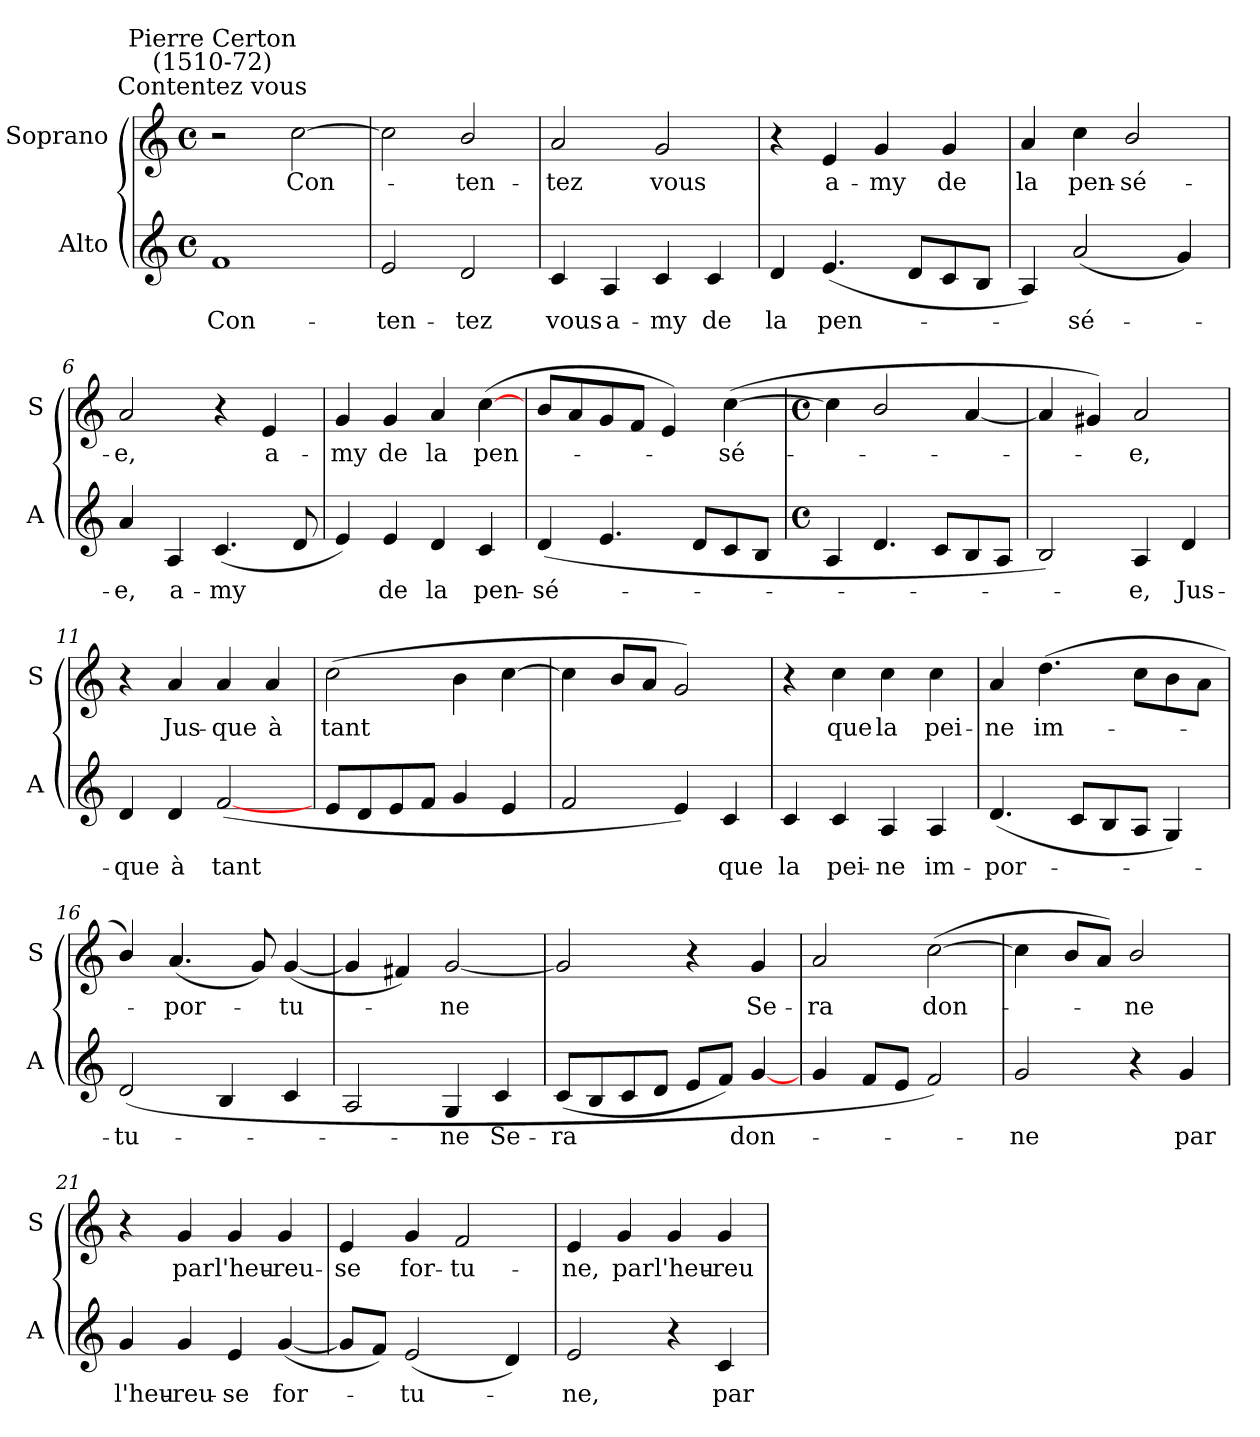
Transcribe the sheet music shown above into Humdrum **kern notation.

**kern	**text	**kern	**text
*part2	*part2	*part1	*part1
*staff2	*staff2	*staff1	*staff1
*I"Alto	*	*I"Soprano	*
*I'A	*	*I'S	*
*clefG2	*	*clefG2	*
*k[]	*	*k[]	*
*C:	*	*C:	*
*M4/4	*	*M4/4	*
*met(c)	*	*met(c)	*
=1	=1	=1	=1
!	!	!LO:TX:a:cj:t=Contentez vous	!
!	!	!LO:TX:a:cj:t=Pierre Certon\n(1510-72)	!
!	!LO:LY:b	!	!
1f	Con-	2r	.
!	!	!	!LO:LY:b
.	.	[2cc	Con-
=2	=2	=2	=2
!	!LO:LY:b	!	!
2e	-ten-	2cc]	.
!	!LO:LY:b	!	!LO:LY:b
2d	-tez	2b/	-ten-
=3	=3	=3	=3
!	!LO:LY:b	!	!LO:LY:b
4c	vous	2a	-tez
!	!LO:LY:b	!	!
4A	a-	.	.
!	!LO:LY:b	!	!LO:LY:b
4c	-my	2g	vous
!	!LO:LY:b	!	!
4c	de	.	.
=4	=4	=4	=4
!	!LO:LY:b	!	!
4d	la	4r	.
!	!LO:LY:b	!	!LO:LY:b
(<4.e	pen-	4e	a-
!	!	!	!LO:LY:b
.	.	4g	-my
8dL	.	.	.
!	!	!	!LO:LY:b
8c	.	4g	de
8BJ	.	.	.
=5	=5	=5	=5
!	!	!	!LO:LY:b
4A)	.	4a	la
!	!LO:LY:b	!	!LO:LY:b
(<2a	sé-	4cc	pen-
!	!	!	!LO:LY:b
.	.	2b/	-sé-
4g)	.	.	.
=6	=6	=6	=6
!	!LO:LY:b	!	!LO:LY:b
4a	e,	2a	-e,
!	!LO:LY:b	!	!
4A	a-	.	.
!	!LO:LY:b	!	!
(<4.c	-my	4r	.
!	!	!	!LO:LY:b
.	.	4e	a-
8d	.	.	.
=7	=7	=7	=7
!	!	!	!LO:LY:b
4e)	.	4g	-my
!	!LO:LY:b	!	!LO:LY:b
4e	de	4g	de
!	!LO:LY:b	!	!LO:LY:b
4d	la	4a	la
!	!LO:LY:b	!	!LO:LY:b
4c	pen-	(<[4cc\	pen-
=8	=8	=8	=8
!	!LO:LY:b	!	!
(<4d	-sé-	8bL	.
.	.	8a	.
4.e	.	8g	.
.	.	8fJ	.
.	.	4e)	.
8dL	.	.	.
!	!	!	!LO:LY:b
8c	.	(<[4cc\	sé-
8BJ	.	.	.
!!LO:LB:g=z
=9	=9	=9	=9
*M4/4	*	*M4/4	*
*met(c)	*	*met(c)	*
4A	.	4cc\]	.
4.d	.	2b/	.
8cL	.	.	.
8B	.	[4a	.
8AJ	.	.	.
=10	=10	=10	=10
2B)	.	4a]	.
.	.	4g#X)	.
!	!LO:LY:b	!	!LO:LY:b
4A	e,	2a	e,
!	!LO:LY:b	!	!
4d	Jus-	.	.
=11	=11	=11	=11
!	!LO:LY:b	!	!
4d	-que	4r	.
!	!LO:LY:b	!	!LO:LY:b
4d	à	4a	Jus-
!	!LO:LY:b	!	!LO:LY:b
(<[2f	tant	4a	-que
!	!	!	!LO:LY:b
.	.	4a	à
=12	=12	=12	=12
!	!	!	!LO:LY:b
8eL	.	(<2cc	tant
8d	.	.	.
8e	.	.	.
8fJ	.	.	.
4g	.	4b	.
4e	.	[4cc	.
=13	=13	=13	=13
2f	.	4cc]	.
.	.	8b/L	.
.	.	8a/J	.
4e)	.	2g)	.
!	!LO:LY:b	!	!
4c	que	.	.
=14	=14	=14	=14
!	!LO:LY:b	!	!
4c	la	4r	.
!	!LO:LY:b	!	!LO:LY:b
4c	pei-	4cc	que
!	!LO:LY:b	!	!LO:LY:b
4A	-ne	4cc	la
!	!LO:LY:b	!	!LO:LY:b
4A	im-	4cc	pei-
=15	=15	=15	=15
!	!LO:LY:b	!	!LO:LY:b
(<4.d	-por-	4a	-ne
!	!	!	!LO:LY:b
.	.	(>4.dd	im-
8cL	.	.	.
8B	.	.	.
8AJ	.	8ccL	.
4G)	.	8b	.
.	.	8aJ	.
=16	=16	=16	=16
!	!LO:LY:b	!	!
(<2d	tu-	4b/)	.
!	!	!	!LO:LY:b
.	.	(<4.a	por-
4B	.	.	.
.	.	8g)	.
!	!	!	!LO:LY:b
4c	.	(<[4g	tu-
!!LO:LB:g=z
=17	=17	=17	=17
2A	.	4g]	.
.	.	4f#X)	.
!	!LO:LY:b	!	!LO:LY:b
4G	ne	[2g	ne
!	!LO:LY:b	!	!
4c	Se-	.	.
=18	=18	=18	=18
!	!LO:LY:b	!	!
(<8cL	-ra	2g]	.
8B	.	.	.
8c	.	.	.
8dJ	.	.	.
8eL	.	4r	.
8fJ)	.	.	.
!	!LO:LY:b	!	!LO:LY:b
[4g	don-	4g	Se-
=19	=19	=19	=19
!	!	!	!LO:LY:b
4g	.	2a	-ra
8fL	.	.	.
8eJ	.	.	.
!	!	!	!LO:LY:b
2f)	.	(<[2cc	don-
=20	=20	=20	=20
!	!LO:LY:b	!	!
2g	ne	4cc]	.
.	.	8b/L	.
.	.	8a\J)	.
!	!	!	!LO:LY:b
4r	.	2b/	ne
!	!LO:LY:b	!	!
4g	par	.	.
=21	=21	=21	=21
!	!LO:LY:b	!	!
4g	l'heu-	4r	.
!	!LO:LY:b	!	!LO:LY:b
4g	-reu-	4g	par
!	!LO:LY:b	!	!LO:LY:b
4e	-se	4g	l'heu-
!	!LO:LY:b	!	!LO:LY:b
(<[4g	for-	4g	-reu-
=22	=22	=22	=22
!	!	!	!LO:LY:b
8gL]	.	4e	-se
8fJ)	.	.	.
!	!LO:LY:b	!	!LO:LY:b
(<2e	tu-	4g	for-
!	!	!	!LO:LY:b
.	.	2f	-tu-
4d)	.	.	.
=23	=23	=23	=23
!	!LO:LY:b	!	!LO:LY:b
2e	ne,	4e	-ne,
!	!	!	!LO:LY:b
.	.	4g	par
!	!	!	!LO:LY:b
4r	.	4g	l'heu-
!	!LO:LY:b	!	!LO:LY:b
4c	par	4g	-reu-
=	=	=	=
*-	*-	*-	*-
